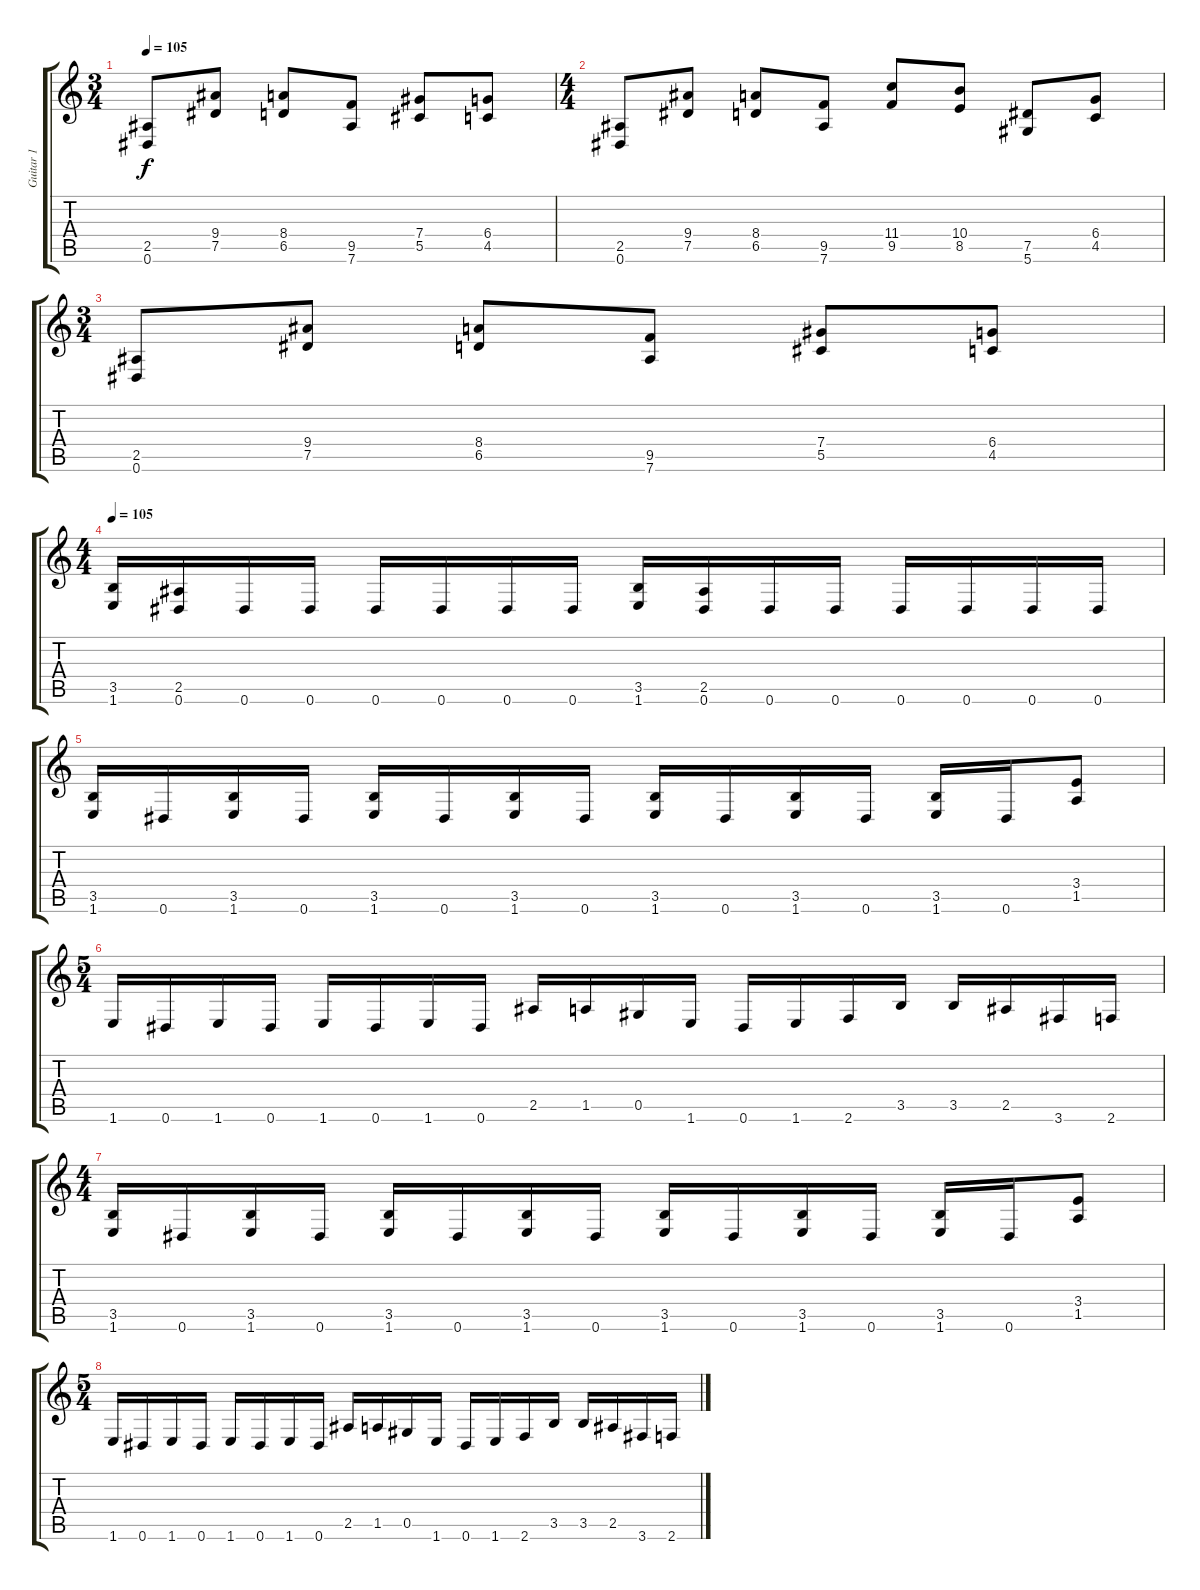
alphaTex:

\track ("Guitar 1" "Guitar 1") {instrument overdrivenguitar}
\staff {score tabs}
\tuning (Eb4 Bb3 Gb3 Db3 Ab2 Eb2) {hide}
\ts (3 4)
\tempo 105
\clef g2
\ks c
(2.5 0.6).8{dy f} (9.4 7.5).8 (8.4 6.5).8 (9.5 7.6).8 (7.4 5.5).8 (6.4 4.5).8 |
\ts (4 4)
(2.5 0.6).8 (9.4 7.5).8 (8.4 6.5).8 (9.5 7.6).8 (11.4 9.5).8 (10.4 8.5).8 (7.5 5.6).8 (6.4 4.5).8 |
\ts (3 4)
(2.5 0.6).8 (9.4 7.5).8 (8.4 6.5).8 (9.5 7.6).8 (7.4 5.5).8 (6.4 4.5).8 |
\ts (4 4)
\tempo 105
(3.5 1.6).16 (2.5 0.6).16 0.6.16 0.6.16 0.6.16 0.6.16 0.6.16 0.6.16 (3.5 1.6).16 (2.5 0.6).16 0.6.16 0.6.16 0.6.16 0.6.16 0.6.16 0.6.16 |
(3.5 1.6).16 0.6.16 (3.5 1.6).16 0.6.16 (3.5 1.6).16 0.6.16 (3.5 1.6).16 0.6.16 (3.5 1.6).16 0.6.16 (3.5 1.6).16 0.6.16 (3.5 1.6).16 0.6.16 (3.4 1.5).8 |
\ts (5 4)
1.6.16 0.6.16 1.6.16 0.6.16 1.6.16 0.6.16 1.6.16 0.6.16 2.5.16 1.5.16 0.5.16 1.6.16 0.6.16 1.6.16 2.6.16 3.5.16 3.5.16 2.5.16 3.6.16 2.6.16 |
\ts (4 4)
(3.5 1.6).16 0.6.16 (3.5 1.6).16 0.6.16 (3.5 1.6).16 0.6.16 (3.5 1.6).16 0.6.16 (3.5 1.6).16 0.6.16 (3.5 1.6).16 0.6.16 (3.5 1.6).16 0.6.16 (3.4 1.5).8 |
\ts (5 4)
1.6.16 0.6.16 1.6.16 0.6.16 1.6.16 0.6.16 1.6.16 0.6.16 2.5.16 1.5.16 0.5.16 1.6.16 0.6.16 1.6.16 2.6.16 3.5.16 3.5.16 2.5.16 3.6.16 2.6.16
